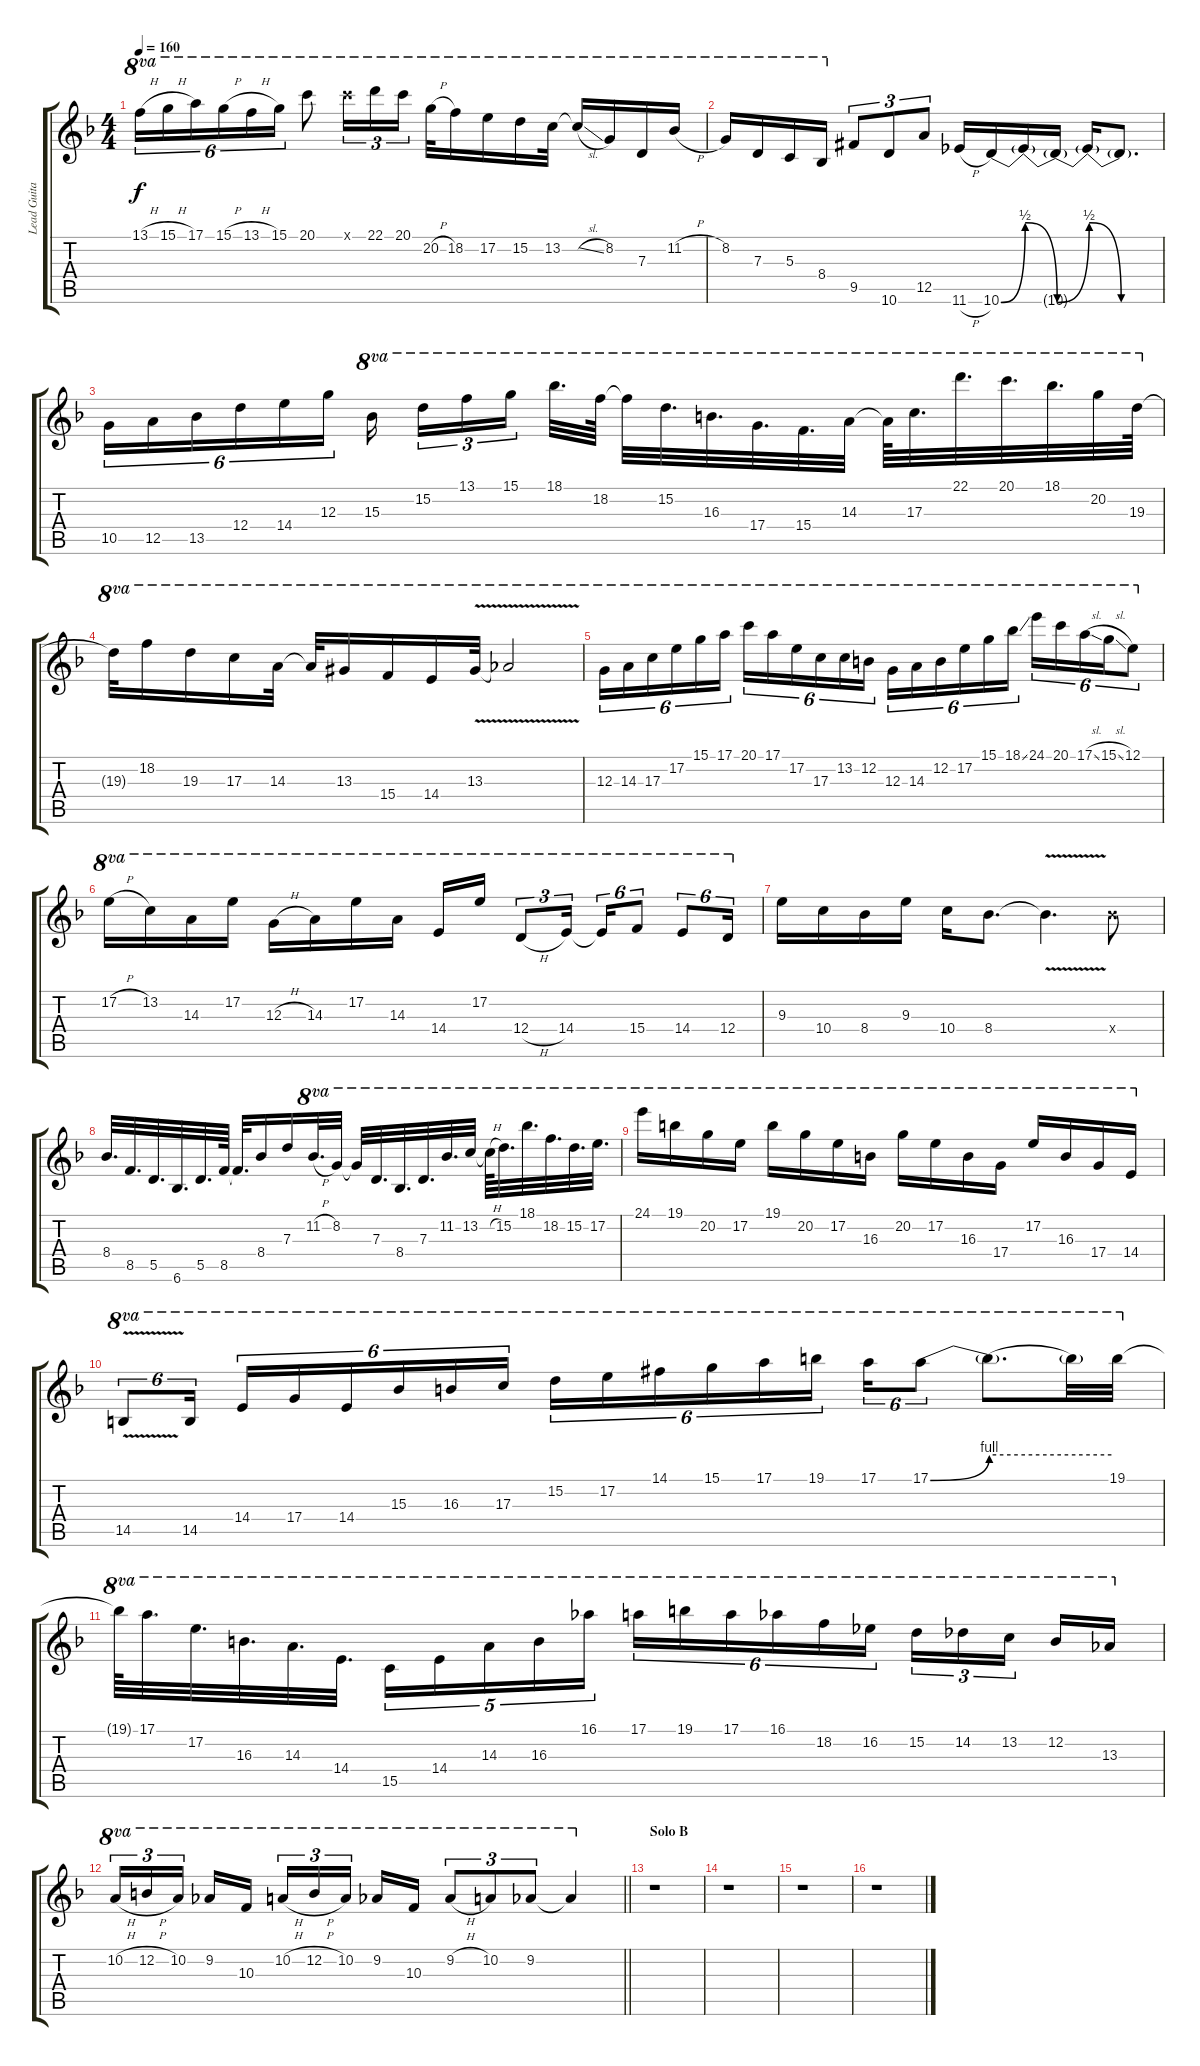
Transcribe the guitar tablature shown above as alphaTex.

\track ("Lead Guitar 1" "Lead Guita") {instrument distortionguitar}
\staff {score tabs}
\tuning (E4 B3 G3 D3 A2 E2) {hide}
\ts (4 4)
\tempo 160
\clef g2
\ks f
13.1{h}.16{tu (6 4) ot 8va dy f} 15.1{h}.16{tu (6 4) ot 8va} 17.1.16{tu (6 4) ot 8va} 15.1{h}.16{tu (6 4) ot 8va} 13.1{h}.16{tu (6 4) ot 8va} 15.1.16{tu (6 4) ot 8va} 20.1.8{ot 8va} 20.1{x}.16{tu (3 2) ot 8va} 22.1.16{tu (3 2) ot 8va} 20.1.16{tu (3 2) ot 8va} 20.2{h}.32{ot 8va} 18.2.16{ot 8va} 17.2.16{ot 8va} 15.2.16{ot 8va} 13.2.32{ot 8va} 13.2{sl t}.16{ot 8va} 8.2.16{ot 8va} 7.3.16{ot 8va} 11.2{h}.16{ot 8va} |
8.2.16{ot 8va} 7.3.16{ot 8va} 5.3.16{ot 8va} 8.4.16{ot 8va} 9.5{acc #}.8{tu (3 2)} 10.6.8{tu (3 2)} 12.5.8{tu (3 2)} 11.6{h}.16 10.6{be (bend 0 0 60 2)}.16 10.6{be (release 0 2 60 0) t}.16 10.6{be (bend 0 0 60 2) t}.16 10.6{be (release 0 2 60 0) t}.16 10.6{be (hold 0 0 60 0) t}.8{d} |
10.5.16{tu (6 4)} 12.5.16{tu (6 4)} 13.5.16{tu (6 4)} 12.4.16{tu (6 4)} 14.4.16{tu (6 4)} 12.3.16{tu (6 4)} 15.3.16{ot 8va beam splitsecondary} 15.2.16{tu (3 2) ot 8va} 13.1.16{tu (3 2) ot 8va} 15.1.16{tu (3 2) ot 8va beam splitsecondary} 18.1.32{d ot 8va} 18.2.64{ot 8va} 18.2{t}.32{ot 8va} 15.2.32{d ot 8va} 16.3.32{d ot 8va} 17.4.32{d ot 8va} 15.4.32{d ot 8va} 14.3.32{ot 8va} 14.3{t}.64{ot 8va} 17.3.32{d ot 8va} 22.1.32{d ot 8va} 20.1.32{d ot 8va} 18.1.32{d ot 8va} 20.2.32{ot 8va} 19.3.64{ot 8va} |
19.3{t}.32{ot 8va} 18.2.16{ot 8va} 19.3.16{ot 8va} 17.3.16{ot 8va} 14.3.32{ot 8va} 14.3{t}.32{ot 8va} 13.3{acc #}.16{ot 8va} 15.4.16{ot 8va} 14.4.16{ot 8va} 13.3{v acc #}.32{ot 8va} 13.3{t}.2{ot 8va} |
12.3.16{tu (6 4) ot 8va} 14.3.16{tu (6 4) ot 8va} 17.3.16{tu (6 4) ot 8va} 17.2.16{tu (6 4) ot 8va} 15.1.16{tu (6 4) ot 8va} 17.1.16{tu (6 4) ot 8va} 20.1.16{tu (6 4) ot 8va} 17.1.16{tu (6 4) ot 8va} 17.2.16{tu (6 4) ot 8va} 17.3.16{tu (6 4) ot 8va} 13.2.16{tu (6 4) ot 8va} 12.2.16{tu (6 4) ot 8va} 12.3.16{tu (6 4) ot 8va} 14.3.16{tu (6 4) ot 8va} 12.2.16{tu (6 4) ot 8va} 17.2.16{tu (6 4) ot 8va} 15.1.16{tu (6 4) ot 8va} 18.1{ss}.16{tu (6 4) ot 8va} 24.1.16{tu (6 4) ot 8va} 20.1.16{tu (6 4) ot 8va} 17.1{sl}.16{tu (6 4) ot 8va} 15.1{sl}.16{tu (6 4) ot 8va} 12.1.8{tu (6 4) ot 8va} |
17.2{h}.16{ot 8va} 13.2.16{ot 8va} 14.3.16{ot 8va} 17.2.16{ot 8va} 12.3{h}.16{ot 8va} 14.3.16{ot 8va} 17.2.16{ot 8va} 14.3.16{ot 8va} 14.4.16{ot 8va} 17.2.16{ot 8va} 12.4{h}.8{tu (3 2) ot 8va} 14.4.16{tu (3 2) ot 8va} 14.4{t}.16{tu (6 4) ot 8va} 15.4.8{tu (6 4) ot 8va} 14.4.8{tu (6 4) ot 8va} 12.4.16{tu (6 4) ot 8va} |
9.3.16 10.4.16 8.4.16 9.3.16 10.4.16 8.4.8{d} 8.4{v t}.4{d} 8.4{x}.8 |
8.4.32{d} 8.5.32{d} 5.5.32{d} 6.6.32{d} 5.5.32{d} 8.5.64 8.5{t}.32{d} 8.4.16 7.3.16 11.2{h}.32{d ot 8va} 8.2.32{ot 8va} 8.2{t}.32{ot 8va} 7.3.32{d ot 8va} 8.4.32{d ot 8va} 7.3.32{d ot 8va} 11.2.32{d ot 8va} 13.2.32{ot 8va} 13.2{h t}.64{ot 8va} 15.2.32{d ot 8va} 18.1.32{d ot 8va} 18.2.32{d ot 8va} 15.2.32{d ot 8va} 17.2.32{d ot 8va} |
24.1.16{ot 8va} 19.1.16{ot 8va} 20.2.16{ot 8va} 17.2.16{ot 8va} 19.1.16{ot 8va} 20.2.16{ot 8va} 17.2.16{ot 8va} 16.3.16{ot 8va} 20.2.16{ot 8va} 17.2.16{ot 8va} 16.3.16{ot 8va} 17.4.16{ot 8va} 17.2.16{ot 8va} 16.3.16{ot 8va} 17.4.16{ot 8va} 14.4.16{ot 8va} |
14.5{v}.8{tu (6 4) ot 8va} 14.5.16{tu (6 4) ot 8va} 14.4.16{tu (6 4) ot 8va} 17.4.16{tu (6 4) ot 8va} 14.4.16{tu (6 4) ot 8va} 15.3.16{tu (6 4) ot 8va} 16.3.16{tu (6 4) ot 8va} 17.3.16{tu (6 4) ot 8va} 15.2.16{tu (6 4) ot 8va} 17.2.16{tu (6 4) ot 8va} 14.1{acc #}.16{tu (6 4) ot 8va} 15.1.16{tu (6 4) ot 8va} 17.1.16{tu (6 4) ot 8va} 19.1.16{tu (6 4) ot 8va} 17.1.16{tu (6 4) ot 8va} 17.1{be (bend 0 0 60 4)}.8{tu (6 4) ot 8va} 17.1{be (hold 0 4 60 4) t}.8{d ot 8va} 17.1{t}.32{ot 8va} 19.1.32{ot 8va} |
19.1{t}.64{ot 8va} 17.1.32{d ot 8va} 17.2.32{d ot 8va} 16.3.32{d ot 8va} 14.3.32{d ot 8va} 14.4.32{d ot 8va} 15.5.16{tu (5 4) ot 8va} 14.4.16{tu (5 4) ot 8va} 14.3.16{tu (5 4) ot 8va} 16.3.16{tu (5 4) ot 8va} 16.1.16{tu (5 4) ot 8va} 17.1.16{tu (6 4) ot 8va} 19.1.16{tu (6 4) ot 8va} 17.1.16{tu (6 4) ot 8va} 16.1.16{tu (6 4) ot 8va} 18.2.16{tu (6 4) ot 8va} 16.2.16{tu (6 4) ot 8va} 15.2.16{tu (3 2) ot 8va} 14.2.16{tu (3 2) ot 8va} 13.2.16{tu (3 2) ot 8va beam splitsecondary} 12.2.16{ot 8va} 13.3.16{ot 8va} |
\barLineRight lightlight
10.2{h}.16{tu (3 2) ot 8va} 12.2{h}.16{tu (3 2) ot 8va} 10.2.16{tu (3 2) ot 8va beam splitsecondary} 9.2.16{ot 8va} 10.3.16{ot 8va} 10.2{h}.16{tu (3 2) ot 8va} 12.2{h}.16{tu (3 2) ot 8va} 10.2.16{tu (3 2) ot 8va beam splitsecondary} 9.2.16{ot 8va} 10.3.16{ot 8va} 9.2{h}.8{tu (3 2) ot 8va} 10.2.8{tu (3 2) ot 8va} 9.2.8{tu (3 2) ot 8va} 9.2{t}.4{ot 8va} |
\section ("" "Solo B")
r.1 |
r.1 |
r.1 |
r.1
